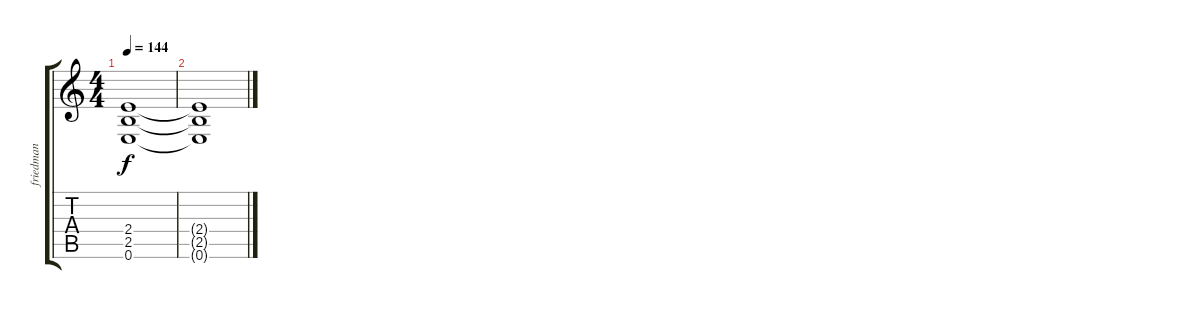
\track ("friedman" "friedman") {instrument distortionguitar}
\staff {score tabs}
\tuning (E4 B3 G3 D3 A2 E2) {hide}
\ts (4 4)
\tempo 144
\clef g2
\ks c
(2.4{t} 2.5{t} 0.6{t}).1{dy f} |
(2.4{t} 2.5{t} 0.6{t}).1
